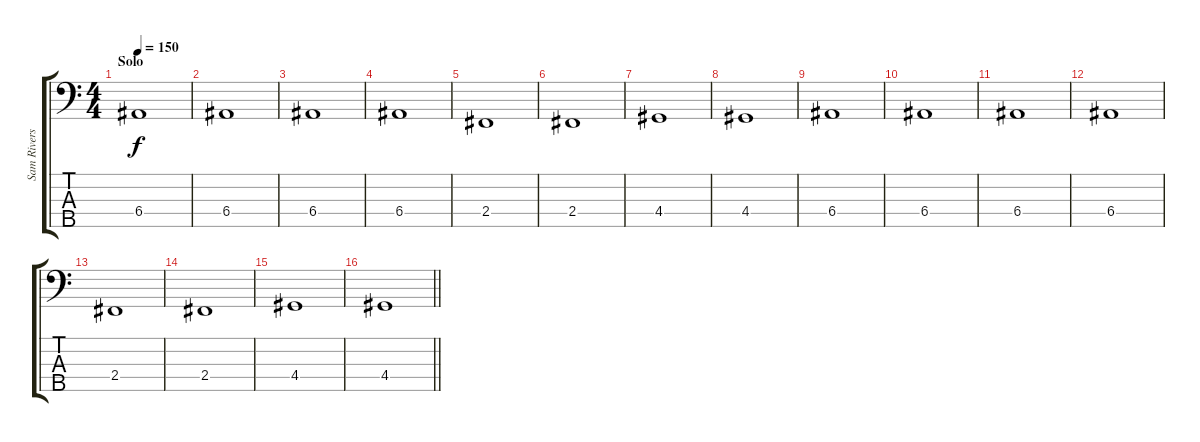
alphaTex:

\track ("Sam Rivers" "Sam Rivers") {instrument fretlessbass}
\staff {score tabs}
\tuning (G2 D2 A1 E1 B0) {hide}
\ts (4 4)
\section ("" "Solo")
\tempo 150
\clef f4
\ks c
6.4.1{dy f} |
6.4.1 |
6.4.1 |
6.4.1 |
2.4.1 |
2.4.1 |
4.4.1 |
4.4.1 |
6.4.1 |
6.4.1 |
6.4.1 |
6.4.1 |
2.4.1 |
2.4.1 |
4.4.1 |
\barLineRight lightlight
4.4.1
